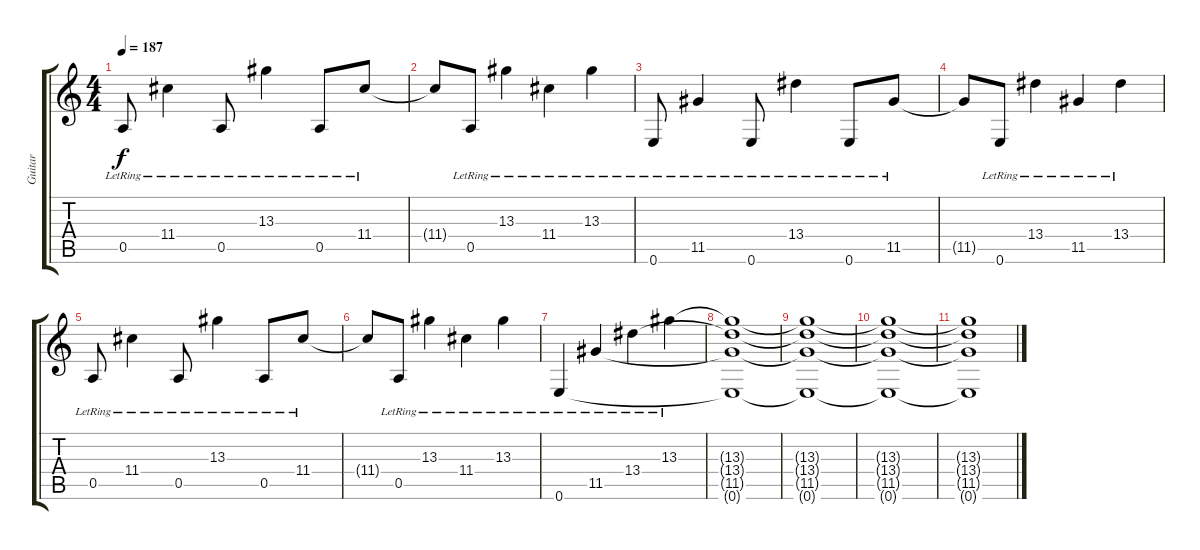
\track ("Guitar" "Guitar") {instrument electricguitarjazz}
\staff {score tabs}
\tuning (E4 B3 G3 D3 A2 E2) {hide}
\ts (4 4)
\tempo 187
\clef g2
\ks c
0.5{lr}.8{dy f} 11.4{lr}.4 0.5{lr}.8 13.3{lr}.4 0.5{lr}.8 11.4{lr}.8 |
11.4{t}.8 0.5{lr}.8 13.3{lr}.4 11.4{lr}.4 13.3{lr}.4 |
0.6{lr}.8 11.5{lr}.4 0.6{lr}.8 13.4{lr}.4 0.6{lr}.8 11.5{lr}.8 |
11.5{t}.8 0.6{lr}.8 13.4{lr}.4 11.5{lr}.4 13.4{lr}.4 |
0.5{lr}.8 11.4{lr}.4 0.5{lr}.8 13.3{lr}.4 0.5{lr}.8 11.4{lr}.8 |
11.4{t}.8 0.5{lr}.8 13.3{lr}.4 11.4{lr}.4 13.3{lr}.4 |
0.6{lr}.4 11.5{lr}.4 13.4{lr}.4 13.3{lr}.4 |
(13.3{t} 13.4{t} 11.5{t} 0.6{t}).1{volume 0} |
(13.3{t} 13.4{t} 11.5{t} 0.6{t}).1 |
(13.3{t} 13.4{t} 11.5{t} 0.6{t}).1 |
(13.3{t} 13.4{t} 11.5{t} 0.6{t}).1
